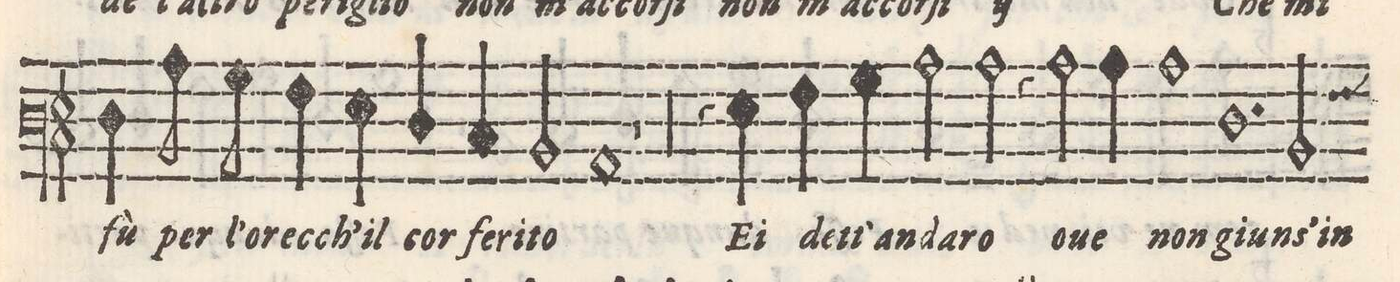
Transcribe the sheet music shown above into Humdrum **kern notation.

**kern	**text
*I"BASSO	*
*clefF3	*
*k[]	*
*met(C)	*
*M2/1	*
4F\	fù
8c\	per
8B\	l`o-
4A\	-rec-
4G\	-ch`il
4F/	cor
4E/	fe-
2D/	-ri-
=18-	=18-
1C	-to
1r	.
=19-	=19-
0r	.
=20-	=20-
0r	.
=21-	=21-
4r	.
4G\	Ei
4A\	det-
4B\	-t`an-
2c\	-da-
2c\	-ro
=22-	=22-
4r	.
2c\	o-
4c\	-ue
1c	non
=23-	=23-
1.F	giun-
2D/	-s`in
=24-	=24-
*-	*-
